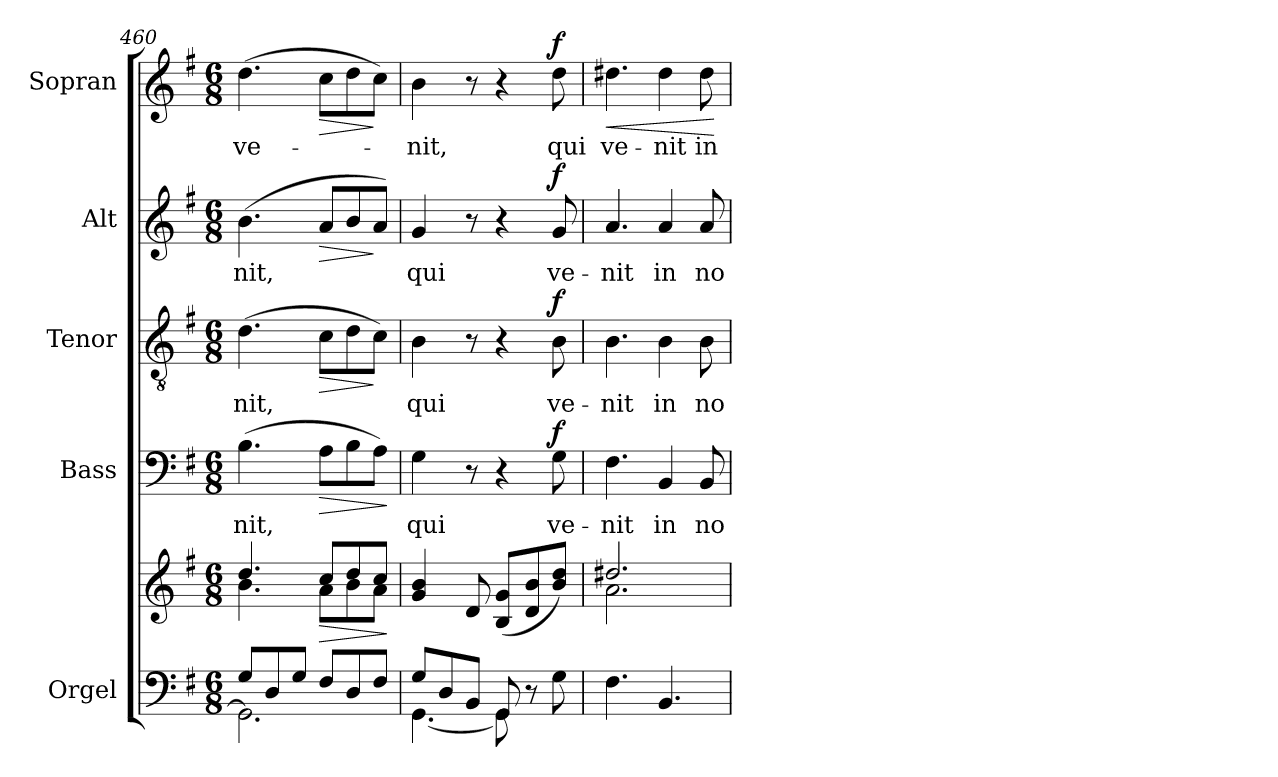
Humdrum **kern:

**kern	**kern	**dynam	**kern	**text	**dynam	**kern	**text	**dynam	**kern	**text	**dynam	**kern	**text	**dynam
*part5	*part5	*part5	*part4	*part4	*part4	*part3	*part3	*part3	*part2	*part2	*part2	*part1	*part1	*part1
*staff6	*staff5	*staff5/6	*staff4	*staff4	*staff4	*staff3	*staff3	*staff3	*staff2	*staff2	*staff2	*staff1	*staff1	*staff1
*I"Orgel	*	*	*I"Bass	*	*	*I"Tenor	*	*	*I"Alt	*	*	*I"Sopran	*	*
*I'Org.	*	*	*I'B.	*	*	*I'T.	*	*	*I'A.	*	*	*I'S.	*	*
*clefF4	*clefG2	*	*clefF4	*	*	*clefGv2	*	*	*clefG2	*	*	*clefG2	*	*
*k[f#]	*k[f#]	*	*k[f#]	*	*	*k[f#]	*	*	*k[f#]	*	*	*k[f#]	*	*
*G:	*G:	*	*G:	*	*	*G:	*	*	*G:	*	*	*G:	*	*
*M6/8	*M6/8	*	*M6/8	*	*	*M6/8	*	*	*M6/8	*	*	*M6/8	*	*
=460	=460	=460	=460	=460	=460	=460	=460	=460	=460	=460	=460	=460	=460	=460
*^	*^	*	*	*	*	*	*	*	*	*	*	*	*	*
!	!	!	!	!	!	!LO:LY:b	!	!	!LO:LY:b	!	!	!LO:LY:b	!	!	!LO:LY:b	!
8G/L	2.GG\]	4.dd/	4.b\	.	(>4.B\	-nit,	.	(>4.d\	-nit,	.	(>4.b\	-nit,	.	(>4.dd\	ve-	.
8D/	.	.	.	.	.	.	.	.	.	.	.	.	.	.	.	.
8G/J	.	.	.	.	.	.	.	.	.	.	.	.	.	.	.	.
!	!	!	!	!LO:HP:b	!	!	!LO:HP:b	!	!	!LO:HP:b	!	!	!LO:HP:b	!	!	!LO:HP:b
8F#/L	.	8cc/L	8a\L	>	8A\L	.	>	8c\L	.	>	8a/L	.	>	8cc\L	.	>
8D/	.	8dd/	8b\	.	8B\	.	.	8d\	.	.	8b/	.	.	8dd\	.	.
8F#/J	.	8cc/J	8a\J	.	8A\J)	.	.	8c\J)	.	]	8a/J)	.	]	8cc\J)	.	]
*v	*v	*	*	*	*	*	*	*	*	*	*	*	*	*	*	*
*	*v	*v	*	*	*	*	*	*	*	*	*	*	*	*	*
.	.	]	.	.	]	.	.	.	.	.	.	.	.	.
=461	=461	=461	=461	=461	=461	=461	=461	=461	=461	=461	=461	=461	=461	=461
*^	*	*	*	*	*	*	*	*	*	*	*	*	*	*
!	!	!	!	!	!LO:LY:b	!	!	!LO:LY:b	!	!	!LO:LY:b	!	!	!LO:LY:b	!
8G/L	[<4.GG\	4g/ 4b/	.	4G\	qui	.	4B\	qui	.	4g/	qui	.	4b\	-nit,	.
8D/	.	.	.	.	.	.	.	.	.	.	.	.	.	.	.
8BB/J	.	8d/	.	8r	.	.	8r	.	.	8r	.	.	8r	.	.
8GG/	8GG\]	(<8B/ 8g/L	.	4r	.	.	4r	.	.	4r	.	.	4r	.	.
4ryy	8r	8d/ 8b/	.	.	.	.	.	.	.	.	.	.	.	.	.
!	!	!	!	!	!LO:LY:b	!LO:DY:a	!	!LO:LY:b	!LO:DY:a	!	!LO:LY:b	!LO:DY:a	!	!LO:LY:b	!LO:DY:a
.	8G\	8b/ 8dd/J)	.	8G\	ve-	f	8B\	ve-	f	8g/	ve-	f	8dd\	qui	f
=462	=462	=462	=462	=462	=462	=462	=462	=462	=462	=462	=462	=462	=462	=462	=462
*	*	*^	*	*	*	*	*	*	*	*	*	*	*	*	*
!	!	!	!	!	!	!LO:LY:b	!	!	!LO:LY:b	!	!	!LO:LY:b	!	!	!LO:LY:b	!LO:HP:b
*v	*v	*	*	*	*	*	*	*	*	*	*	*	*	*	*	*
4.F#\	2.dd#X/	2.a\	.	4.F#\	-nit	.	4.B\	-nit	.	4.a/	-nit	.	4.dd#X\	ve-	<
!	!	!	!	!	!LO:LY:b	!	!	!LO:LY:b	!	!	!LO:LY:b	!	!	!LO:LY:b	!
4.BB/	.	.	.	4BB/	in	.	4B\	in	.	4a/	in	.	4dd#\	-nit	.
!	!	!	!	!	!LO:LY:b	!	!	!LO:LY:b	!	!	!LO:LY:b	!	!	!LO:LY:b	!
.	.	.	.	8BB/	no-	.	8B\	no-	.	8a/	no-	.	8dd#\	in	.
*	*v	*v	*	*	*	*	*	*	*	*	*	*	*	*	*
.	.	.	.	.	.	.	.	.	.	.	.	.	.	[
=	=	=	=	=	=	=	=	=	=	=	=	=	=	=
*-	*-	*-	*-	*-	*-	*-	*-	*-	*-	*-	*-	*-	*-	*-
